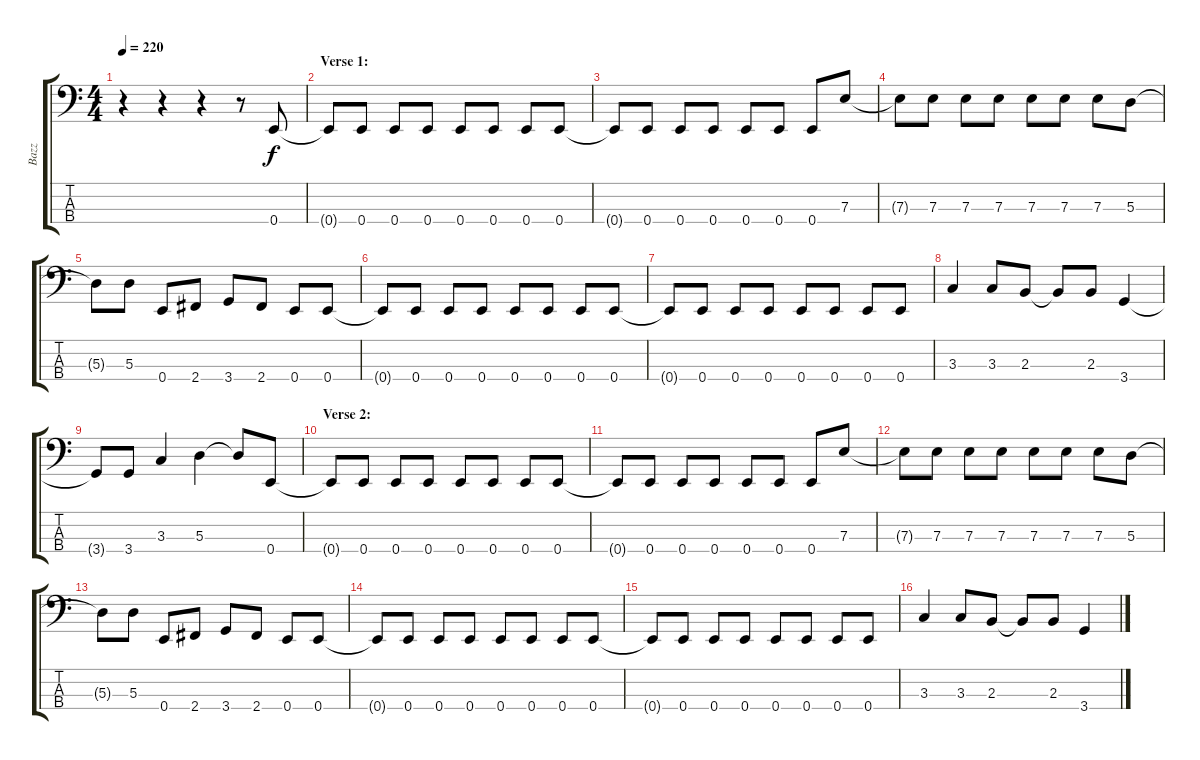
\track ("Bazz" "Bazz") {instrument slapbass2}
\staff {score tabs}
\tuning (G2 D2 A1 E1) {hide}
\ts (4 4)
\tempo 220
\clef f4
\ks c
r.4{dy f instrument slapbass2} r.4 r.4 r.8 0.4.8 |
\section ("" "Verse 1:")
0.4{t}.8 0.4.8 0.4.8 0.4.8 0.4.8 0.4.8 0.4.8 0.4.8 |
0.4{t}.8 0.4.8 0.4.8 0.4.8 0.4.8 0.4.8 0.4.8 7.3.8 |
7.3{t}.8 7.3.8 7.3.8 7.3.8 7.3.8 7.3.8 7.3.8 5.3.8 |
5.3{t}.8 5.3.8 0.4.8 2.4.8 3.4.8 2.4.8 0.4.8 0.4.8 |
0.4{t}.8 0.4.8 0.4.8 0.4.8 0.4.8 0.4.8 0.4.8 0.4.8 |
0.4{t}.8 0.4.8 0.4.8 0.4.8 0.4.8 0.4.8 0.4.8 0.4.8 |
3.3.4 3.3.8 2.3.8 2.3{t}.8 2.3.8 3.4.4 |
3.4{t}.8 3.4.8 3.3.4 5.3.4 5.3{t}.8 0.4.8 |
\section ("" "Verse 2:")
0.4{t}.8 0.4.8 0.4.8 0.4.8 0.4.8 0.4.8 0.4.8 0.4.8 |
0.4{t}.8 0.4.8 0.4.8 0.4.8 0.4.8 0.4.8 0.4.8 7.3.8 |
7.3{t}.8 7.3.8 7.3.8 7.3.8 7.3.8 7.3.8 7.3.8 5.3.8 |
5.3{t}.8 5.3.8 0.4.8 2.4.8 3.4.8 2.4.8 0.4.8 0.4.8 |
0.4{t}.8 0.4.8 0.4.8 0.4.8 0.4.8 0.4.8 0.4.8 0.4.8 |
0.4{t}.8 0.4.8 0.4.8 0.4.8 0.4.8 0.4.8 0.4.8 0.4.8 |
3.3.4 3.3.8 2.3.8 2.3{t}.8 2.3.8 3.4.4
